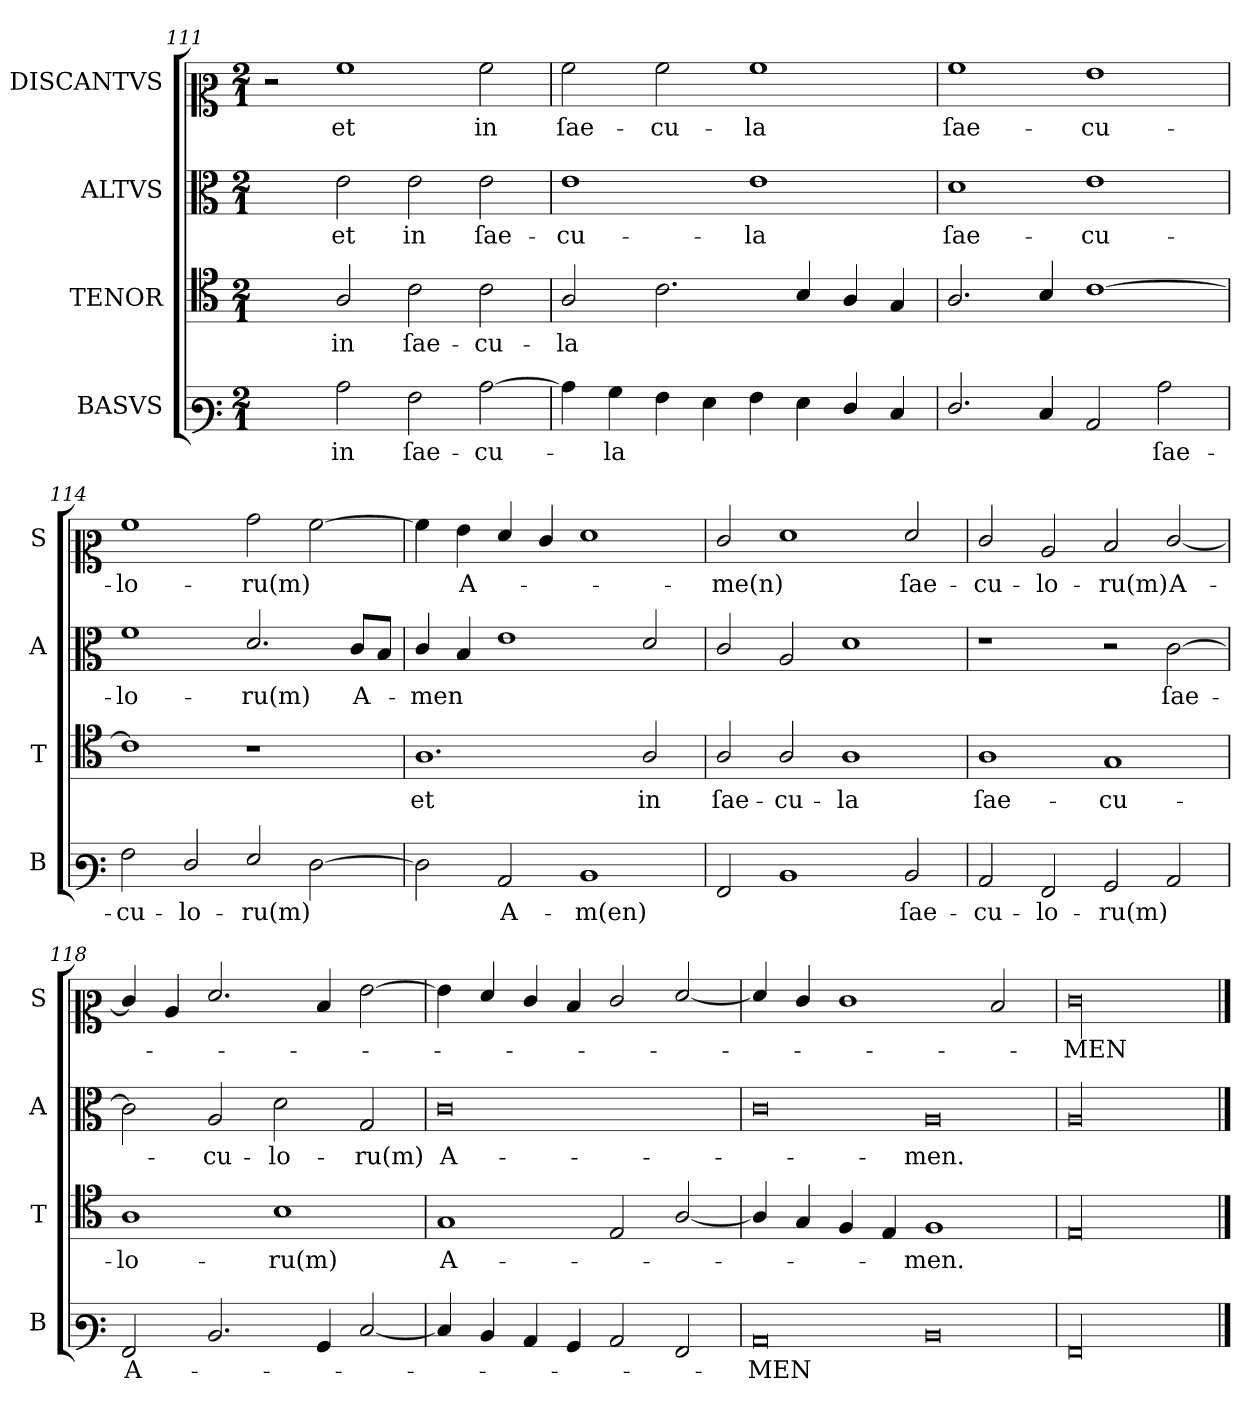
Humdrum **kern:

**kern	**text	**kern	**text	**kern	**text	**kern	**text
*part4	*part4	*part3	*part3	*part2	*part2	*part1	*part1
*staff4	*staff4	*staff3	*staff3	*staff2	*staff2	*staff1	*staff1
*I"BASVS	*	*I"TENOR	*	*I"ALTVS	*	*I"DISCANTVS	*
*I'B	*	*I'T	*	*I'A	*	*I'S	*
*clefF3	*	*clefC4	*	*clefC3	*	*clefC2	*
*k[]	*	*k[]	*	*k[]	*	*k[]	*
*E:phr	*	*E:phr	*	*E:phr	*	*E:phr	*
*M2/1	*	*M2/1	*	*M2/1	*	*M2/1	*
=111	=111	=111	=111	=111	=111	=111	=111
2ryy	.	2ryy	.	2ryy	.	2r	.
!	!	!	!	!	!LO:LY:i	!	!
2c\	in	2A/	in	2e\	et	1a	et
!	!	!	!	!	!LO:LY:i	!	!
2A\	ſae-	2c\	ſae-	2e\	in	.	.
!	!	!	!	!	!LO:LY:i	!	!
[2c\	-cu-	2c\	-cu-	2e\	ſae-	2a\	in
=112	=112	=112	=112	=112	=112	=112	=112
!	!	!	!	!	!LO:LY:i	!	!
4c\]	.	2A/	-la	1e	-cu-	2a\	ſae-
4B\	-la	.	.	.	.	.	.
4A\	.	2.c\	.	.	.	2a\	-cu-
4G\	.	.	.	.	.	.	.
!	!	!	!	!	!LO:LY:i	!	!
4A\	.	.	.	1e	-la	1a	-la
4G\	.	4B/	.	.	.	.	.
4F/	.	4A/	.	.	.	.	.
4E/	.	4G/	.	.	.	.	.
=113	=113	=113	=113	=113	=113	=113	=113
!	!	!	!	!	!LO:LY:i	!	!
2.F/	.	2.A/	.	1d	ſae-	1a	ſae-
4E/	.	4B/	.	.	.	.	.
!	!	!	!	!	!LO:LY:i	!	!
2C/	.	[1c	.	1e	-cu-	1g	-cu-
2c\	ſae-	.	.	.	.	.	.
=114	=114	=114	=114	=114	=114	=114	=114
!	!	!	!	!	!LO:LY:i	!	!
2A\	-cu-	1c]	.	1f	-lo-	1a	-lo-
2F/	-lo-	.	.	.	.	.	.
!	!	!	!	!	!LO:LY:i	!	!
2G/	-ru(m)	1r	.	2.d/	-ru(m)	2b\	-ru(m)
[2F	.	.	.	.	.	[2a\	.
!	!	!	!	!	!LO:LY:i	!	!
.	.	.	.	8c/L	A-	.	.
.	.	.	.	8B/J	.	.	.
=115	=115	=115	=115	=115	=115	=115	=115
!	!	!	!	!	!LO:LY:i	!	!
2F]	.	1.A	et	4c/	-men	4a\]	.
.	.	.	.	4B/	.	4g\	A-
2C/	A-	.	.	1e	.	4f/	.
.	.	.	.	.	.	4e/	.
1D	-m(en)	.	.	.	.	1f	.
.	.	2A/	in	2d/	.	.	.
=116	=116	=116	=116	=116	=116	=116	=116
2AA/	.	2A/	ſae-	2c/	.	2e/	-me(n)
1D	.	2A/	-cu-	2A/	.	1f	.
.	.	1A	-la	1d	.	.	.
2D/	ſae-	.	.	.	.	2f/	ſae-
=117	=117	=117	=117	=117	=117	=117	=117
2C/	-cu-	1A	ſae-	1r	.	2e/	-cu-
2AA/	-lo-	.	.	.	.	2c/	-lo-
2BB/	-ru(m)	1G	-cu-	2r	.	2d/	-ru(m)
!	!	!	!	!	!LO:LY:i	!	!
2C/	.	.	.	[2c	ſae-	[2e/	A-
=118	=118	=118	=118	=118	=118	=118	=118
2AA/	A-	1A	-lo-	2c]	.	4e/]	.
.	.	.	.	.	.	4c/	.
!	!	!	!	!	!LO:LY:i	!	!
2.D/	.	.	.	2A/	-cu-	2.f/	.
!	!	!	!	!	!LO:LY:i	!	!
.	.	1B	-ru(m)	2d\	-lo-	.	.
4BB/	.	.	.	.	.	4d/	.
!	!	!	!	!	!LO:LY:i	!	!
[2E/	.	.	.	2G/	-ru(m)	[2g\	.
=119	=119	=119	=119	=119	=119	=119	=119
!	!	!	!	!	!LO:LY:i	!	!
4E/]	.	1G	A-	0c	A-	4g\]	.
4D/	.	.	.	.	.	4f/	.
4C/	.	.	.	.	.	4e/	.
4BB/	.	.	.	.	.	4d/	.
2C/	.	2E/	.	.	.	2e/	.
2AA/	.	[2A/	.	.	.	[2f/	.
=120	=120	=120	=120	=120	=120	=120	=120
!LO:N:vis=0	!	!	!	!LO:N:vis=0	!	!	!
1C	-MEN	4A/]	.	1c	.	4f/]	.
.	.	4G/	.	.	.	4e/	.
.	.	4F/	.	.	.	1e	.
.	.	4E/	.	.	.	.	.
!LO:N:vis=0	!	!	!	!LO:N:vis=0	!LO:LY:i	!	!
1D	.	1F	-men.	1A	-men.	.	.
.	.	.	.	.	.	2d/	.
=121	=121	=121	=121	=121	=121	=121	=121
!LO:N:vis=00	!	!LO:N:vis=00	!	!LO:N:vis=00	!	!LO:N:vis=00	!
0AA	.	0E	.	0A	.	0e	-MEN
==	==	==	==	==	==	==	==
*-	*-	*-	*-	*-	*-	*-	*-
